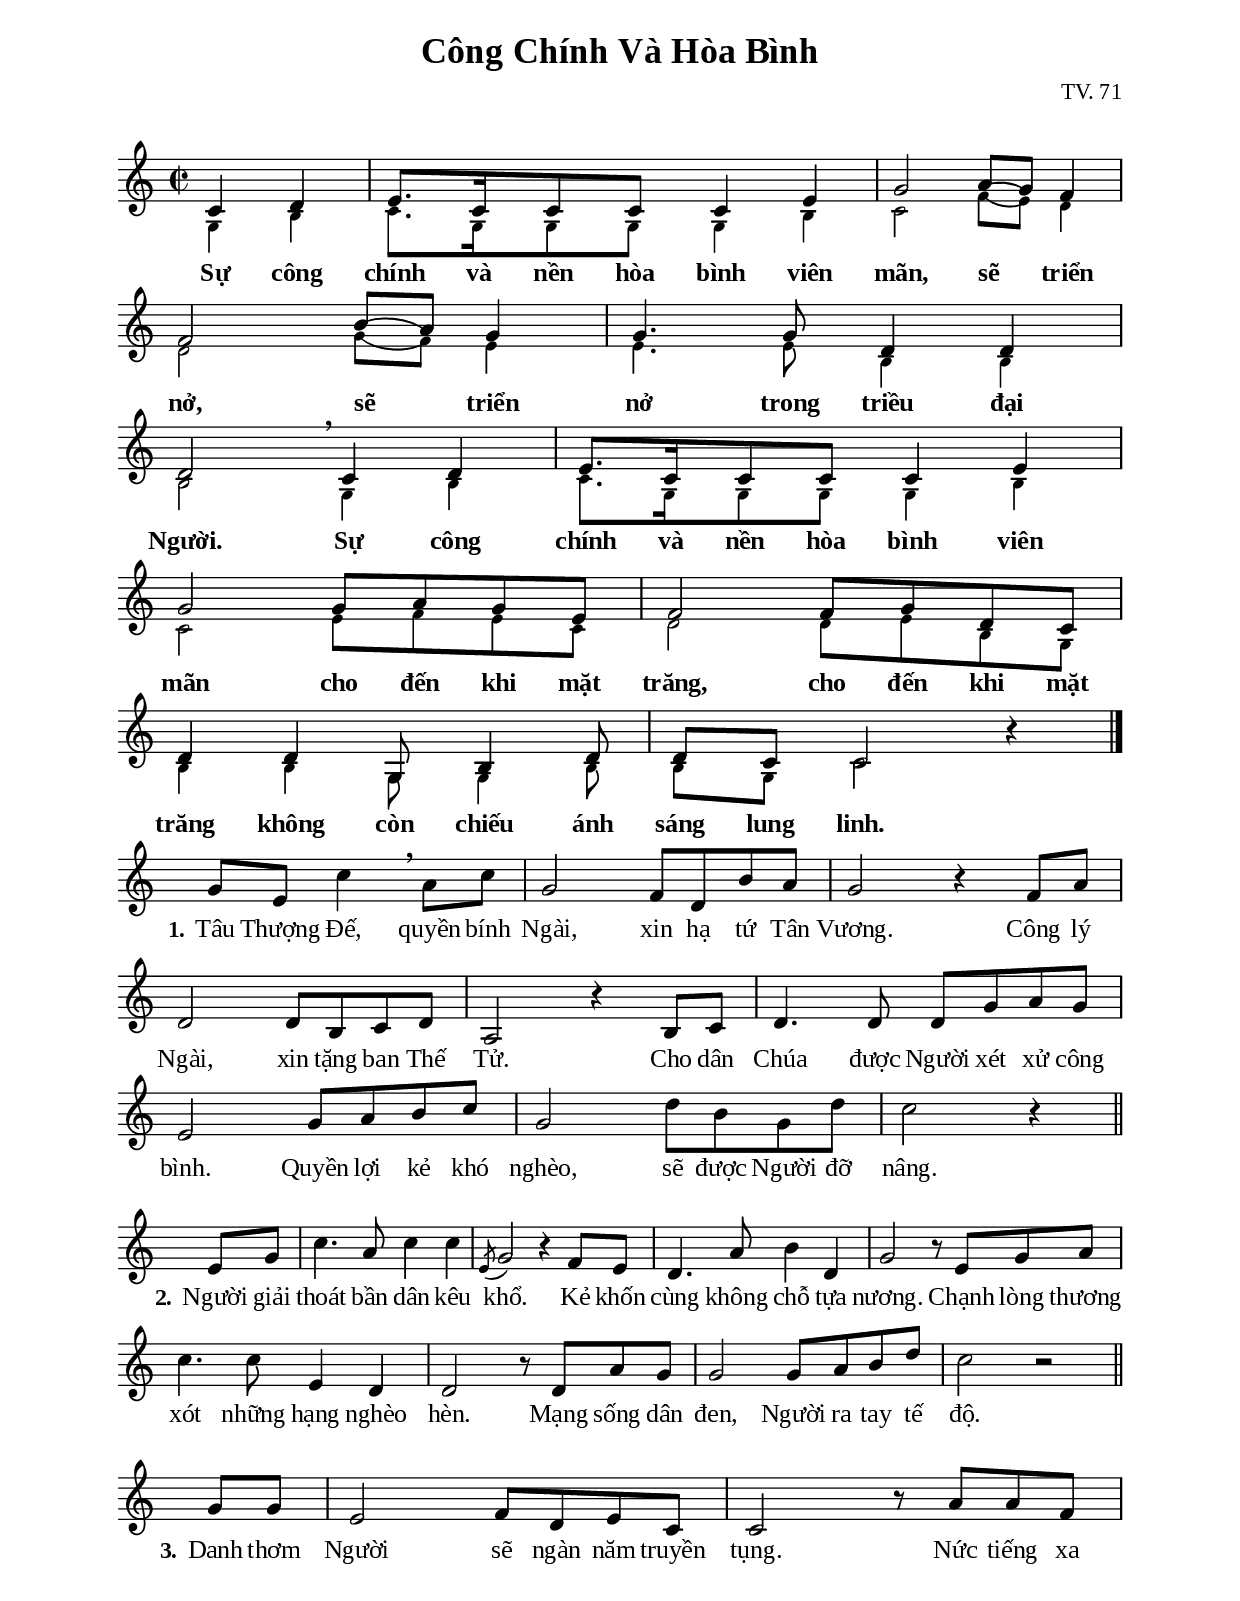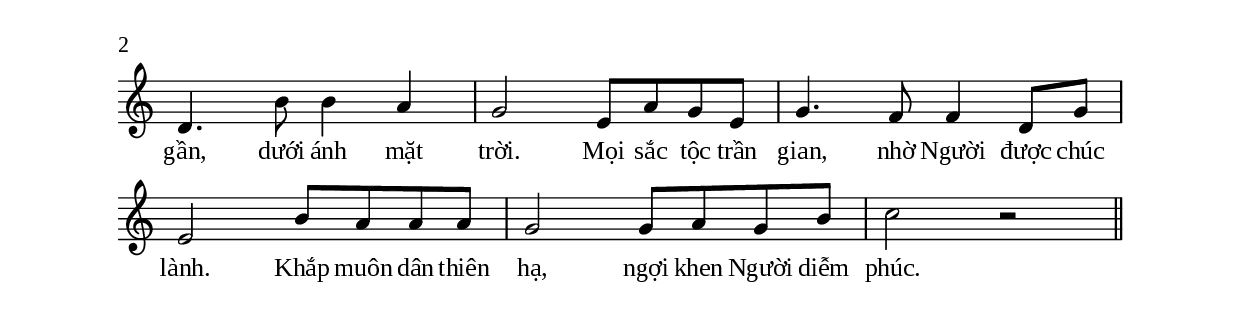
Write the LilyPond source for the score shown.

% Cài đặt chung
\version "2.20.0"
\include "english.ly"

\header {
  title = "Công Chính Và Hòa Bình"
  composer = "TV. 71"
  arranger = " "
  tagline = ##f
}

global = {
  \key c \major
  \time 2/2
}

smallNote = #(define-music-function
  (parser location note)
  (ly:music?)
  #{
    \tweak font-size #-3
    #note
  #}
)

\paper {
  #(set-paper-size "a4")
  top-margin = 20\mm
  bottom-margin = 15\mm
  left-margin = 20\mm
  right-margin = 20\mm
  indent = #0
  #(define fonts
	 (make-pango-font-tree "Liberation Serif"
	 		       "Liberation Serif"
			       "Liberation Serif"
			       (/ 20 20)))
}

% Nhạc điệp khúc
nhacDiepKhucSop= \relative c' {
  \override Lyrics.LyricSpace.minimum-distance = #4.0
  \override Score.BarNumber.break-visibility = ##(#f #f #f)
  \partial 2 c4 d |
  e8. c16 c8 c c4 e |
  g2 a8 _(g) f4 |
  f2 b8 _(a) g4 |
  g4. g8 d4 d |
  d2 \breathe c4 d |
  e8. c16 c8 c c4 e |
  g2 g8 a g e |
  f2 f8 g d c |
  d4 d g,8 b4 d8 |
  d c c2 r4 \bar "|."
}

nhacDiepKhucBass= \relative c' {
  \override Lyrics.LyricSpace.minimum-distance = #4.0
  \override Score.BarNumber.break-visibility = ##(#f #f #f)
  \override NoteHead.font-size = #-2
  \partial 2 g4 b |
  c8. g16 g8 g g4 b |
  c2 f8 ^(e) d4 |
  d2 g8 ^(f) e4 |
  e4. e8 b4 b |
  b2 g4 b |
  c8. g16 g8 g g4 b |
  c2 e8 f e c |
  d2 d8 e b g |
  b4 b g8 g4 b8 |
  b g c2 r4
}

% Nhạc phiên khúc
nhacPhienKhucMot = \relative c'' {
  \override Score.BarNumber.break-visibility = ##(#f #f #f)
  \partial 2. g8 e c'4 \breathe a8 c |
  g2 f8 d b' a |
  g2 r4 f8 a |
  d,2 d8 b c d |
  a2 r4 b8 c |
  d4. d8 d g a g |
  e2 g8 a b c |
  g2 d'8 b g d' |
  c2 r4 \bar "||"
}

nhacPhienKhucHai = \relative c' {
  \override Score.BarNumber.break-visibility = ##(#f #f #f)
  \partial 4 e8 g |
  c4. a8 c4 c |
  \acciaccatura e,8 g2 r4 f8 e |
  d4. a'8 b4 d, |
  g2 r8 e g a |
  c4. c8 e,4 d |
  d2 r8 d8 a' g |
  g2 g8 a b d |
  c2 r \bar "||"
}

nhacPhienKhucBa = \relative c' {
  \override Score.BarNumber.break-visibility = ##(#f #f #f)
  \partial 4 g'8 g |
  e2 f8 d e c |
  c2 r8 a' a f |
  d4. b'8 b4 a |
  g2 e8 a g e |
  g4. f8 f4d8 g |
  e2 b'8 a a a |
  g2 g8 a g b |
  c2 r \bar "||"
}

% Lời điệp khúc
loiDiepKhuc = \lyricmode {
  \override Lyrics.LyricText.font-series = #'bold
  Sự công chính và nền hòa bình viên mãn, sẽ triển nở,
  sẽ triển nở trong triều đại Người.
  Sự công chính và nền hòa bình viên mãn
  cho đến khi mặt trăng,
  cho đến khi mặt trăng không còn chiếu ánh sáng lung linh.
}

% Lời phiên khúc
loiPhienKhucMot = \lyricmode {
  \set stanza = #"1."
  Tâu Thượng Đế, quyền bính Ngài, xin hạ tứ Tân Vương.
  Công lý Ngài, xin tặng ban Thế Tử.
  Cho dân Chúa được Người xét xử công bình.
  Quyền lợi kẻ khó nghèo, sẽ được Người đỡ nâng.
}

loiPhienKhucHai = \lyricmode {
  \set stanza = #"2."
  Người giải thoát bần dân kêu khổ.
  Kẻ khốn cùng không chỗ tựa nương.
  Chạnh lòng thương xót những hạng nghèo hèn.
  Mạng sống dân đen, Người ra tay tế độ.
}

loiPhienKhucBa = \lyricmode {
  \set stanza = #"3."
  Danh thơm Người sẽ ngàn năm truyền tụng.
  Nức tiếng xa gần, dưới ánh mặt trời.
  Mọi sắc tộc trần gian, nhờ Người được chúc lành.
  Khắp muôn dân thiên hạ, ngợi khen Người diễm phúc.
}


% Dàn trang
\score {
  \new ChoirStaff <<
    \new Staff = chorus \with {
        \consists "Merge_rests_engraver"
      }
      <<
      \new Voice = "sopranos" {
        \voiceOne \global \stemUp \nhacDiepKhucSop
      }
      \new Voice = "basses" {
        \voiceTwo \global \stemDown \nhacDiepKhucBass
      }
    >>
    \new Lyrics = basses
    \context Lyrics = basses \lyricsto sopranos \loiDiepKhuc
  >>
}

\score {
  \new ChoirStaff <<
    \new Staff = verses <<
      \override Staff.TimeSignature.transparent = ##t
      \new Voice = "verse" {
        \global \stemNeutral \nhacPhienKhucMot
      }
    >>
    \new Lyrics \lyricsto verse \loiPhienKhucMot
  >>
}

\score {
  \new ChoirStaff <<
    \new Staff = verses <<
      \override Staff.TimeSignature.transparent = ##t
      \new Voice = "verse" {
        \global \stemNeutral \nhacPhienKhucHai
      }
    >>
    \new Lyrics \lyricsto verse \loiPhienKhucHai
  >>
}

\score {
  \new ChoirStaff <<
    \new Staff = verses <<
      \override Staff.TimeSignature.transparent = ##t
      \new Voice = "verse" {
        \global \stemNeutral \nhacPhienKhucBa
      }
    >>
    \new Lyrics \lyricsto verse \loiPhienKhucBa
  >>
}
